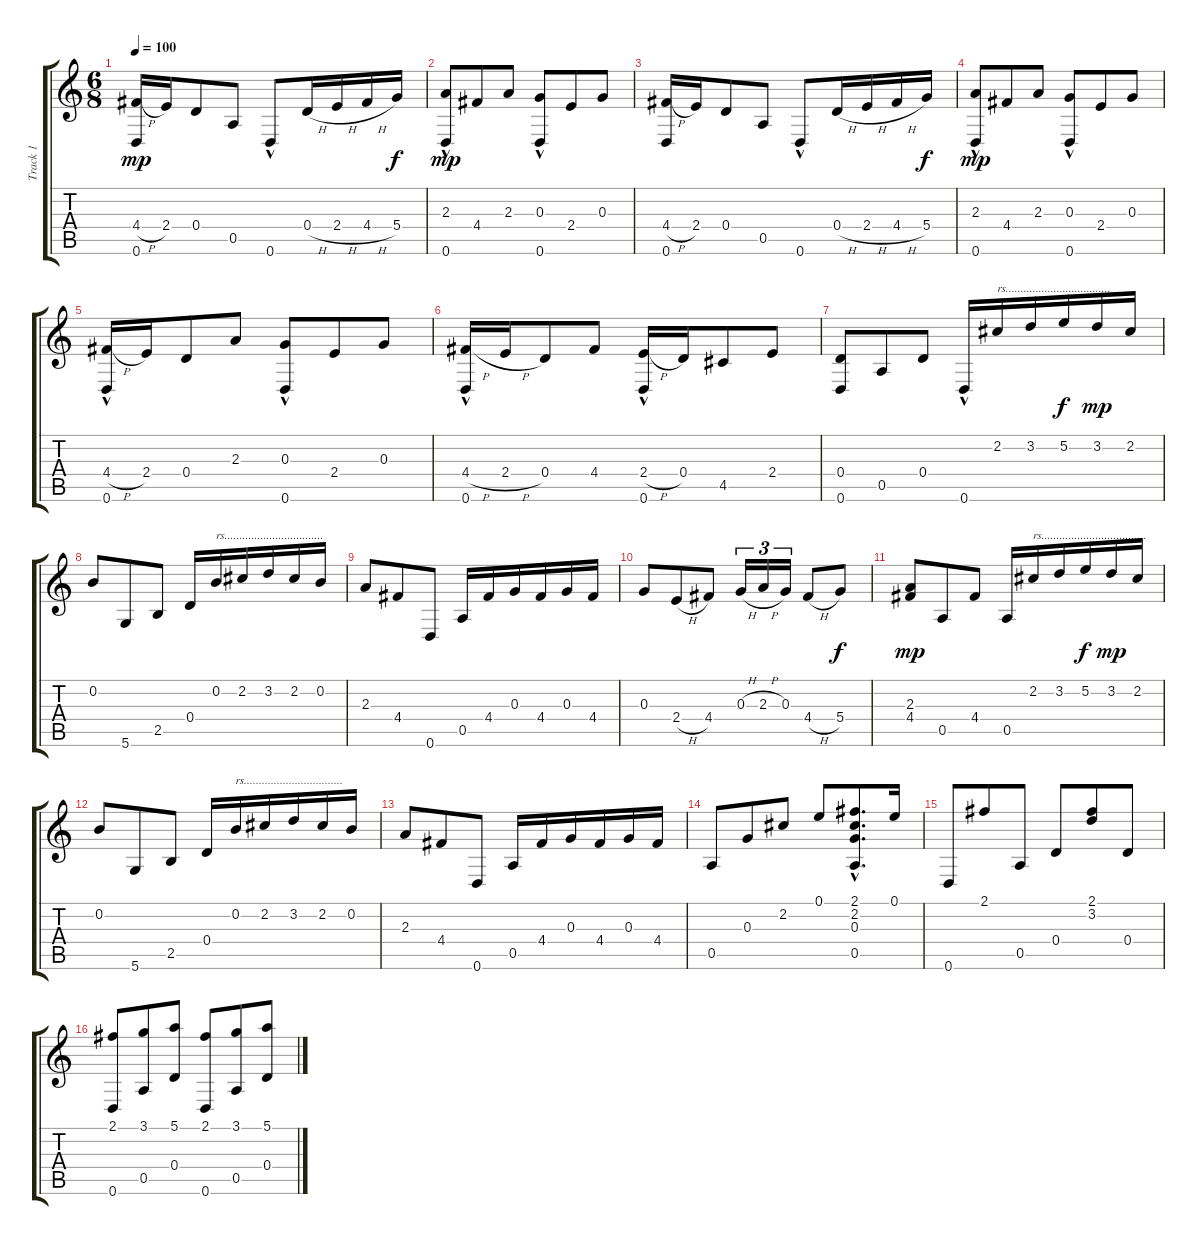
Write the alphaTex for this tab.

\track ("Track 1" "Track 1") {instrument acousticguitarnylon}
\staff {score tabs}
\tuning (E4 B3 G3 D3 A2 D2) {hide}
\ts (6 8)
\tempo 100
\clef g2
\ks c
(4.4{h} 0.6).16{dy mp} 2.4.16 0.4.8 0.5.8 0.6{hac}.8 0.4{h}.16 2.4{h}.16 4.4{h}.16 5.4.16{dy f} |
(2.3 0.6{hac}).8{dy mp} 4.4.8 2.3.8 (0.3 0.6{hac}).8 2.4.8 0.3.8 |
(4.4{h} 0.6).16 2.4.16 0.4.8 0.5.8 0.6{hac}.8 0.4{h}.16 2.4{h}.16 4.4{h}.16 5.4.16{dy f} |
(2.3 0.6{hac}).8{dy mp} 4.4.8 2.3.8 (0.3 0.6{hac}).8 2.4.8 0.3.8 |
(4.4{h} 0.6{hac}).16 2.4.16 0.4.8 2.3.8 (0.3 0.6{hac}).8 2.4.8 0.3.8 |
(4.4{h} 0.6{hac}).16 2.4{h}.16 0.4.8 4.4.8 (2.4{h} 0.6{hac}).16 0.4.16 4.5.8 2.4.8 |
(0.4 0.6).8 0.5.8 0.4.8 0.6{hac}.16 2.2.16{txt "rs..................................."} 3.2.16 5.2.16{dy f} 3.2.16{dy mp} 2.2.16 |
0.2.8 5.6.8 2.5.8 0.4.16 0.2.16{txt "rs................................."} 2.2.16 3.2.16 2.2.16 0.2.16 |
2.3.8 4.4.8 0.6.8 0.5.16 4.4.16 0.3.16 4.4.16 0.3.16 4.4.16 |
0.3.8 2.4{h}.8 4.4.8 0.3{h}.16{tu (3 2)} 2.3{h}.16{tu (3 2)} 0.3.16{tu (3 2)} 4.4{h}.8 5.4.8{dy f} |
(2.3 4.4).8{dy mp} 0.5.8 4.4.8 0.5.16 2.2.16{txt "rs..................................."} 3.2.16 5.2.16{dy f} 3.2.16{dy mp} 2.2.16 |
0.2.8 5.6.8 2.5.8 0.4.16 0.2.16{txt "rs................................."} 2.2.16 3.2.16 2.2.16 0.2.16 |
2.3.8 4.4.8 0.6.8 0.5.16 4.4.16 0.3.16 4.4.16 0.3.16 4.4.16 |
0.5.8 0.3.8 2.2.8 0.1.8 (2.1{hac} 2.2{hac} 0.3{hac} 0.5{hac}).8{d} 0.1.16 |
0.6.8 2.1.8 0.5.8 0.4.8 (2.1 3.2).8 0.4.8 |
(2.1 0.6).8 (3.1 0.5).8 (5.1 0.4).8 (2.1 0.6).8 (3.1 0.5).8 (5.1 0.4).8
